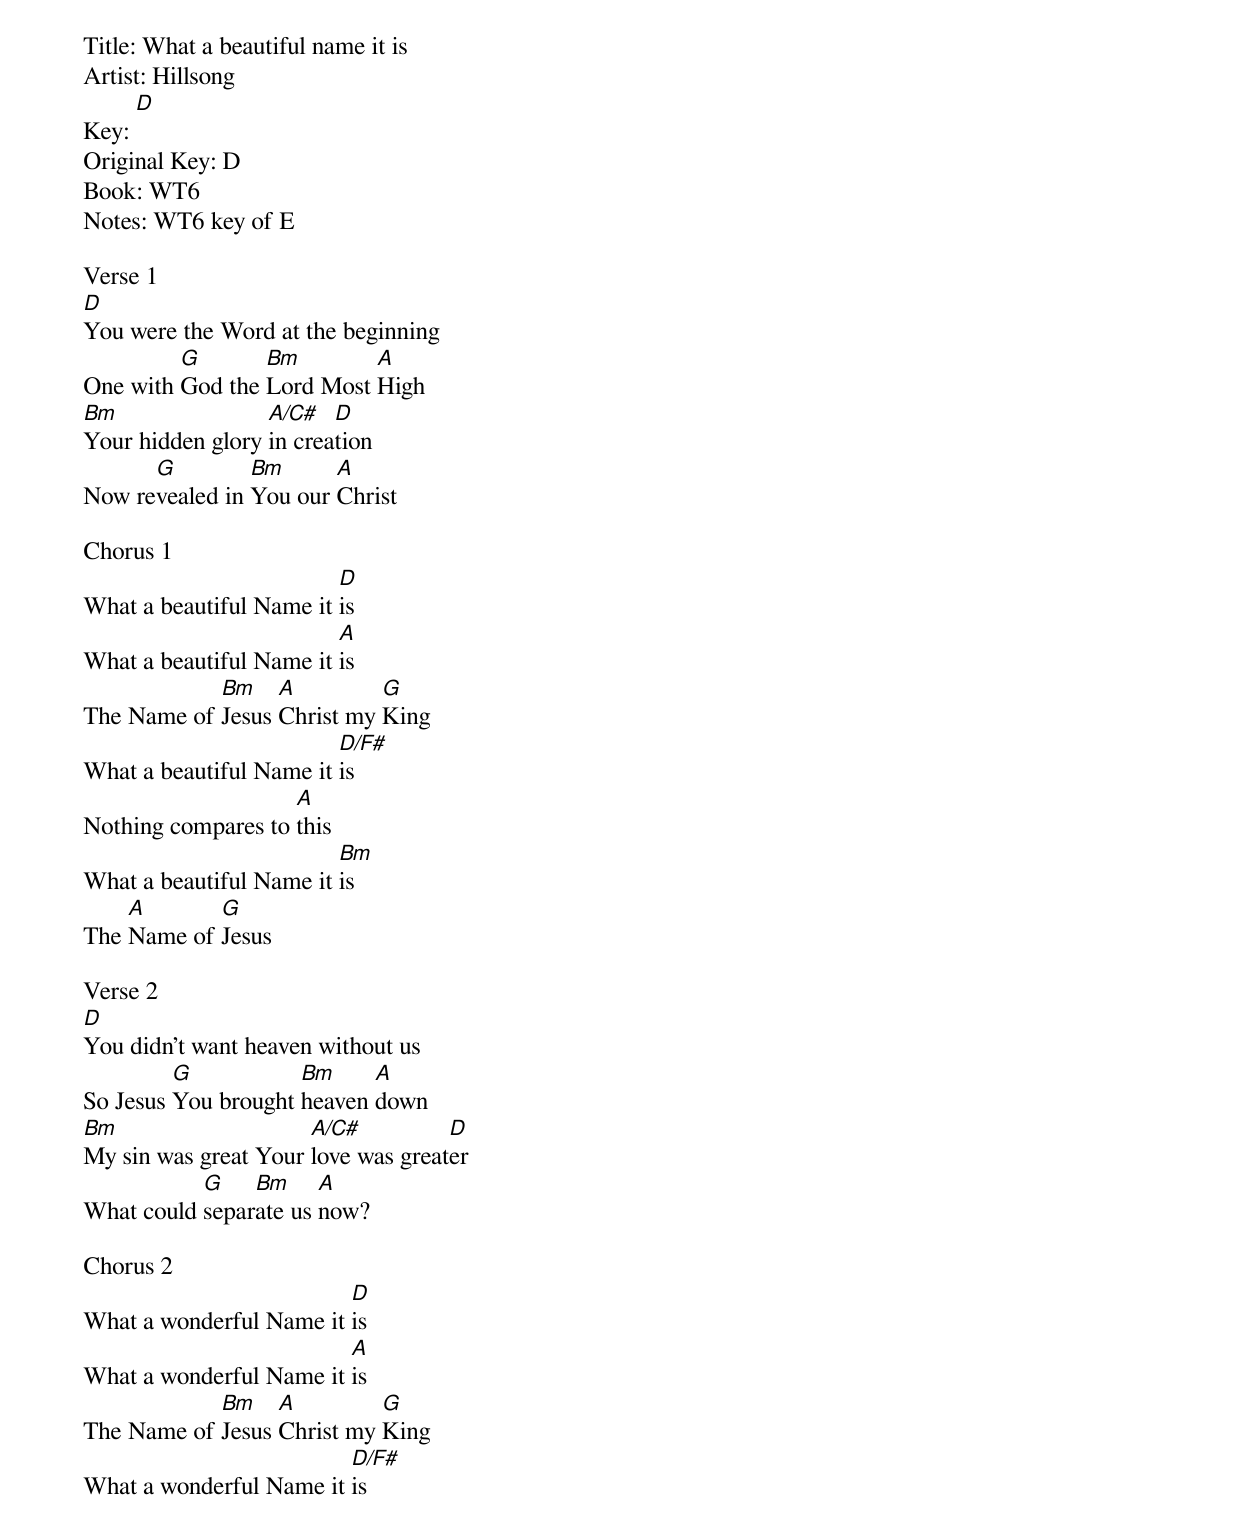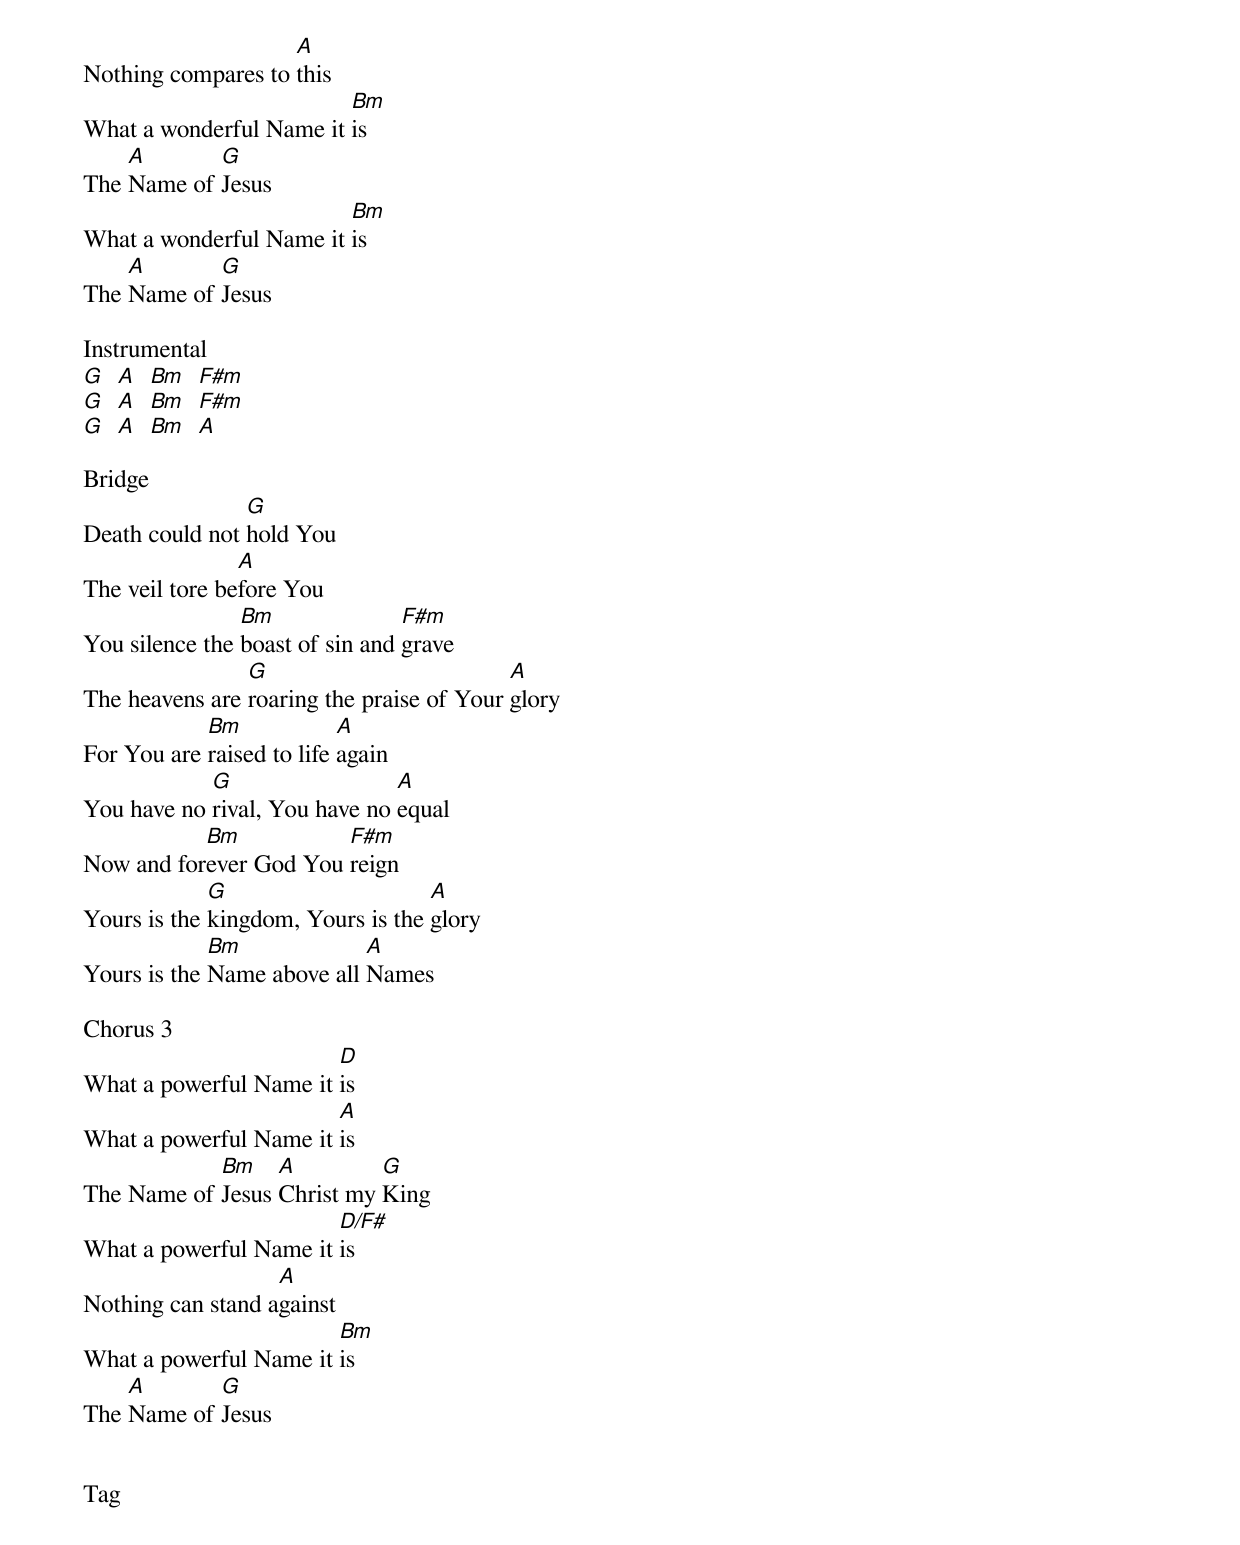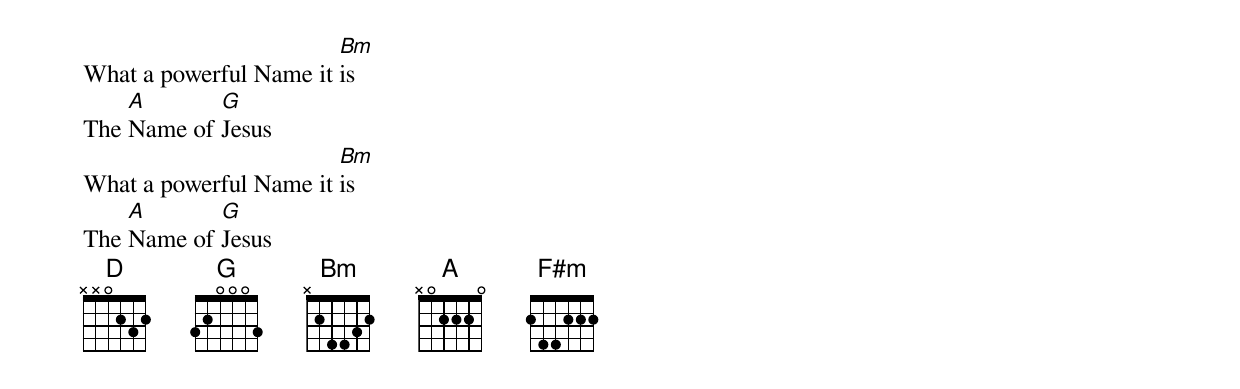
Title: What a beautiful name it is
Artist: Hillsong
Key: [D]
Original Key: D
Book: WT6
Notes: WT6 key of E

Verse 1
[D]You were the Word at the beginning
One with [G]God the [Bm]Lord Most [A]High
[Bm]Your hidden glory [A/C#]in crea[D]tion
Now re[G]vealed in [Bm]You our [A]Christ

Chorus 1
What a beautiful Name it [D]is
What a beautiful Name it [A]is
The Name of [Bm]Jesus [A]Christ my [G]King
What a beautiful Name it [D/F#]is
Nothing compares to [A]this
What a beautiful Name it [Bm]is
The [A]Name of [G]Jesus

Verse 2
[D]You didn't want heaven without us
So Jesus [G]You brought [Bm]heaven [A]down
[Bm]My sin was great Your [A/C#]love was great[D]er
What could [G]separ[Bm]ate us [A]now?

Chorus 2
What a wonderful Name it [D]is
What a wonderful Name it [A]is
The Name of [Bm]Jesus [A]Christ my [G]King
What a wonderful Name it [D/F#]is
Nothing compares to [A]this
What a wonderful Name it [Bm]is
The [A]Name of [G]Jesus
What a wonderful Name it [Bm]is
The [A]Name of [G]Jesus

Instrumental
[G]  [A]  [Bm]  [F#m]
[G]  [A]  [Bm]  [F#m]
[G]  [A]  [Bm]  [A]

Bridge
Death could not [G]hold You
The veil tore be[A]fore You
You silence the [Bm]boast of sin and [F#m]grave
The heavens are [G]roaring the praise of Your [A]glory
For You are [Bm]raised to life [A]again
You have no [G]rival, You have no [A]equal
Now and for[Bm]ever God You [F#m]reign
Yours is the [G]kingdom, Yours is the [A]glory
Yours is the [Bm]Name above all [A]Names

Chorus 3
What a powerful Name it [D]is
What a powerful Name it [A]is
The Name of [Bm]Jesus [A]Christ my [G]King
What a powerful Name it [D/F#]is
Nothing can stand a[A]gainst
What a powerful Name it [Bm]is
The [A]Name of [G]Jesus


Tag
What a powerful Name it [Bm]is
The [A]Name of [G]Jesus
What a powerful Name it [Bm]is
The [A]Name of [G]Jesus
